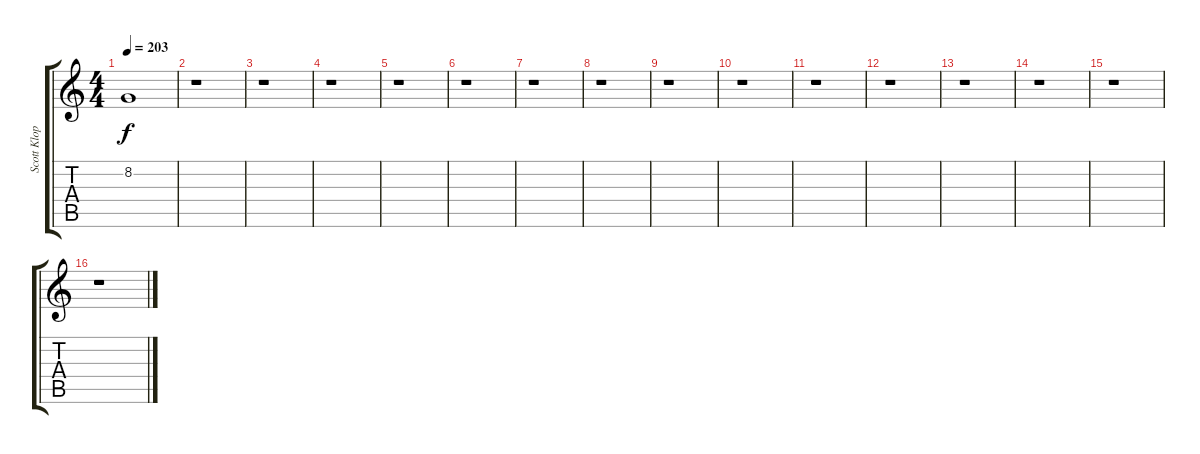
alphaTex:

\track ("Scott Klopfenstein/Tavis Werts" "Scott Klop") {instrument trumpet}
\staff {score tabs}
\tuning (E4 B3 G3 D3 A2 E2) {hide}
\ts (4 4)
\tempo 203
\clef g2
\ks c
8.2.1{dy f} |
r.1 |
r.1 |
r.1 |
r.1 |
r.1 |
r.1 |
r.1 |
r.1 |
r.1 |
r.1 |
r.1 |
r.1 |
r.1 |
r.1 |
r.1
